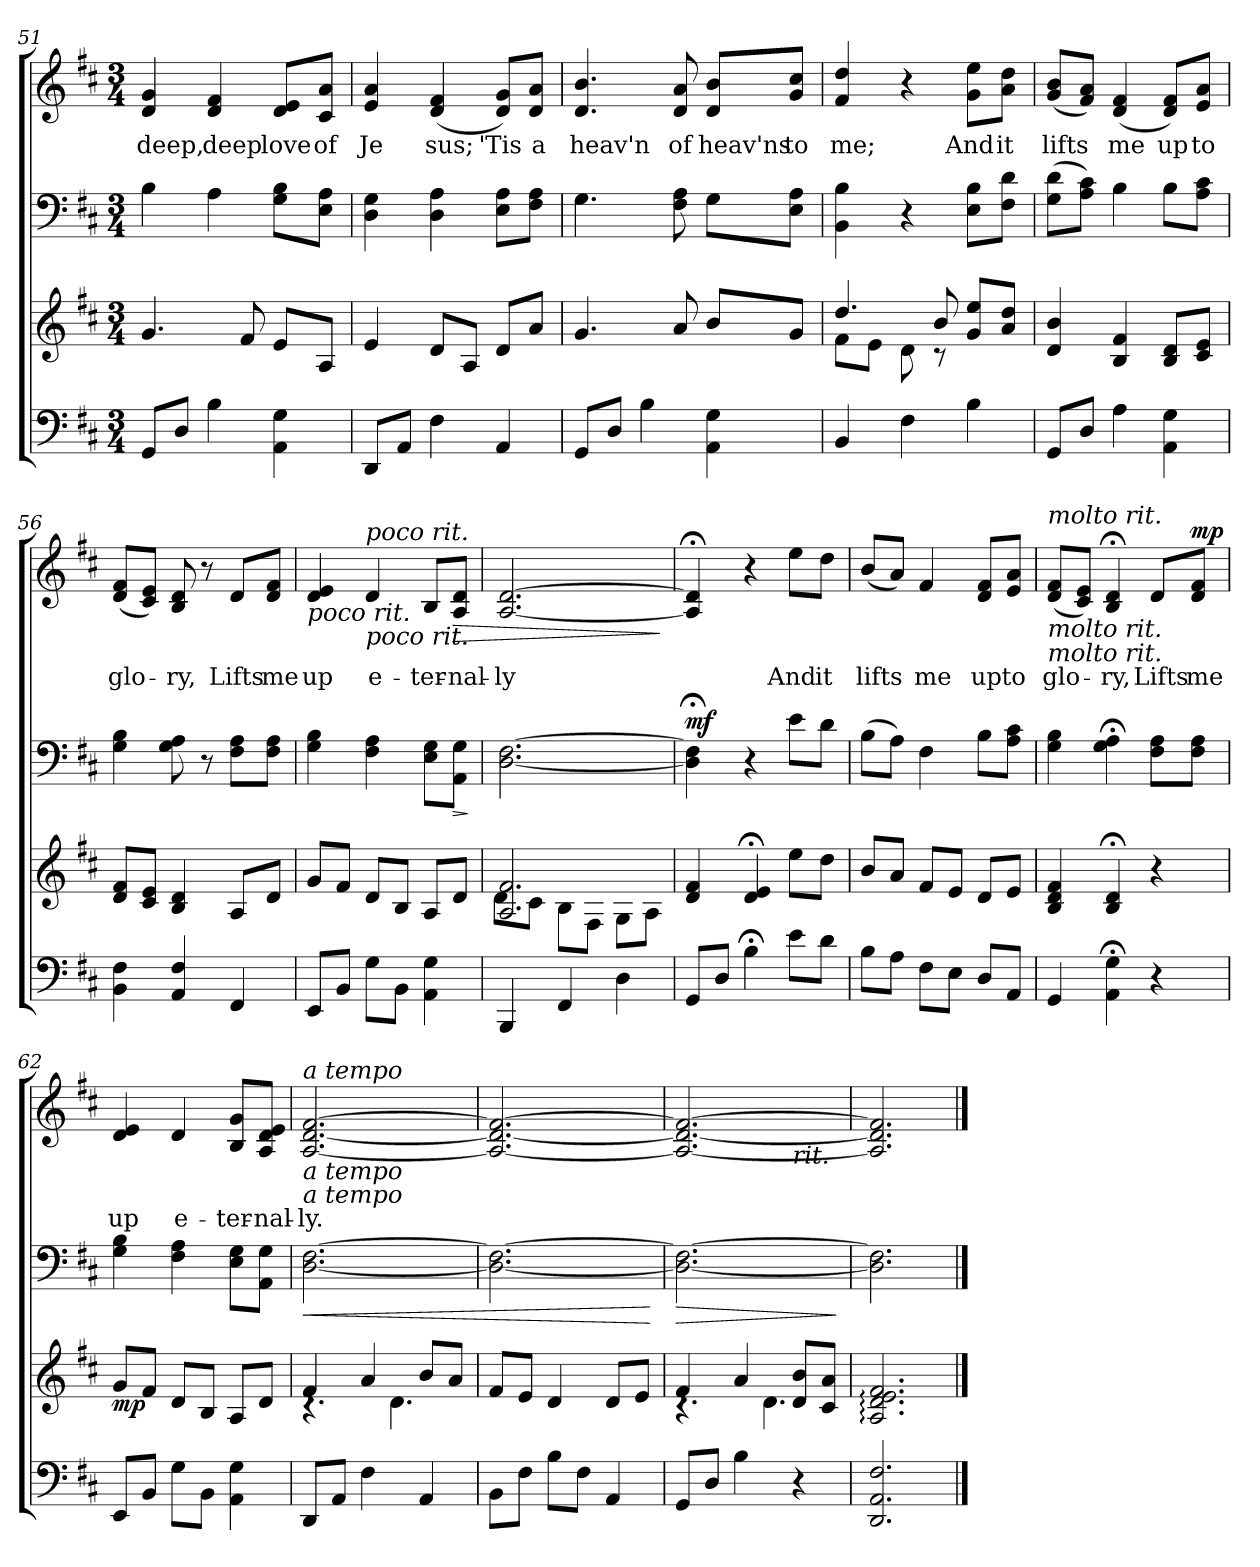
**kern	**kern	**dynam	**kern	**dynam	**kern	**text	**dynam
*part3	*part3	*part3	*part2	*part2	*part1	*part1	*part1
*staff4	*staff3	*staff3/4	*staff2	*staff2	*staff1	*staff1	*staff1
*clefF4	*clefG2	*	*clefF4	*	*clefG2	*	*
*k[f#c#]	*k[f#c#]	*	*k[f#c#]	*	*k[f#c#]	*	*
*D:	*D:	*	*D:	*	*D:	*	*
*M3/4	*M3/4	*	*M3/4	*	*M3/4	*	*
=51	=51	=51	=51	=51	=51	=51	=51
!	!	!	!	!	!	!LO:LY:b	!
8GG/L	4.g/	.	4B\	.	4d/ 4g/	deep,	.
8D/J	.	.	.	.	.	.	.
!	!	!	!	!	!	!LO:LY:b	!
4B\	.	.	4A\	.	4d/ 4f#/	deep	.
.	8f#/	.	.	.	.	.	.
!	!	!	!	!	!	!LO:LY:b	!
4AA\ 4G\	8e/L	.	8G\ 8B\L	.	8d/ 8e/L	love	.
!	!	!	!	!	!	!LO:LY:b	!
.	8A/J	.	8E\ 8A\J	.	8c#/ 8a/J	of	.
=52	=52	=52	=52	=52	=52	=52	=52
!	!	!	!	!	!	!LO:LY:b	!
8DD/L	4e/	.	4D\ 4G\	.	4e/ 4a/	Je	.
8AA/J	.	.	.	.	.	.	.
!	!	!	!	!	!	!LO:LY:b	!
4F#\	8d/L	.	4D\ 4A\	.	(<4d/ 4f#/	sus;	.
.	8A/J	.	.	.	.	.	.
!	!	!	!	!	!	!LO:LY:b	!
4AA/	8d/L	.	8E\ 8A\L	.	8d/ 8g/L)	'Tis	.
!	!	!	!	!	!	!LO:LY:b	!
.	8a/J	.	8F#\ 8A\J	.	8d/ 8a/J	a	.
!!LO:LB:g=z
=53	=53	=53	=53	=53	=53	=53	=53
!	!	!	!	!	!	!LO:LY:b	!
8GG/L	4.g/	.	4.G\	.	4.d/ 4.b/	heav'n	.
8D/J	.	.	.	.	.	.	.
4B\	.	.	.	.	.	.	.
!	!	!	!	!	!	!LO:LY:b	!
.	8a/	.	8F#\ 8A\	.	8d/ 8a/	of	.
!	!	!	!	!	!	!LO:LY:b	!
4AA\ 4G\	8b/L	.	8G\L	.	8d/ 8b/L	heav'ns	.
!	!	!	!	!	!	!LO:LY:b	!
.	8g/J	.	8E\ 8A\J	.	8g/ 8cc#/J	to	.
=54	=54	=54	=54	=54	=54	=54	=54
*	*^	*	*	*	*	*	*
!	!	!	!	!	!	!	!LO:LY:b	!
4BB/	4.dd/	8f#\L	.	4BB\ 4B\	.	4f#/ 4dd/	me;	.
.	.	8e\J	.	.	.	.	.	.
4F#\	.	8d\	.	4r	.	4r	.	.
.	8b/	8rc	.	.	.	.	.	.
!	!	!	!	!	!	!	!LO:LY:b	!
4B\	8g/ 8ee/L	4ryy	.	8E\ 8B\L	.	8g\ 8ee\L	And	.
!	!	!	!	!	!	!	!LO:LY:b	!
.	8a/ 8dd/J	.	.	8F#\ 8d\J	.	8a\ 8dd\J	it	.
*	*v	*v	*	*	*	*	*	*
=55	=55	=55	=55	=55	=55	=55	=55
!	!	!	!	!	!	!LO:LY:b	!
8GG/L	4d/ 4b/	.	(>8G\ 8d\L	.	(<8g/ 8b/L	lifts	.
8D/J	.	.	8A\ 8c#\J)	.	8f#/ 8a/J)	.	.
!	!	!	!	!	!	!LO:LY:b	!
4A\	4B/ 4f#/	.	4B\	.	(<4d/ 4f#/	me	.
!	!	!	!	!	!	!LO:LY:b	!
4AA\ 4G\	8B/ 8d/L	.	8B\L	.	8d/ 8f#/L)	up	.
!	!	!	!	!	!	!LO:LY:b	!
.	8c#/ 8e/J	.	8A\ 8c#\J	.	8e/ 8a/J	to	.
=56	=56	=56	=56	=56	=56	=56	=56
!	!	!	!	!	!	!LO:LY:b	!
4BB\ 4F#\	8d/ 8f#/L	.	4G\ 4B\	.	(<8d/ 8f#/L	glo-	.
.	8c#/ 8e/J	.	.	.	8c#/ 8e/J)	.	.
!	!	!	!	!	!	!LO:LY:b	!
4AA/ 4F#/	4B/ 4d/	.	8G\ 8A\	.	8B/ 8d/	-ry,	.
.	.	.	8r	.	8r	.	.
!	!	!	!	!	!	!LO:LY:b	!
4FF#/	8A/L	.	8F#\ 8A\L	.	8d/L	Lifts	.
!	!	!	!	!	!	!LO:LY:b	!
.	8d/J	.	8F#\ 8A\J	.	8d/ 8f#/J	me	.
=57	=57	=57	=57	=57	=57	=57	=57
!	!	!	!	!	!LO:TX:b:i:t=poco rit.	!	!
!	!	!	!	!	!	!LO:LY:b	!
8EE/L	8g/L	.	4G\ 4B\	.	4d/ 4e/	up	.
8BB/J	8f#/J	.	.	.	.	.	.
!	!	!	!	!	!LO:TX:a:i:t=poco rit.	!	!
!	!	!	!	!	!LO:TX:b:i:t=poco rit.	!	!
!	!	!	!	!	!	!LO:LY:b	!
8G\L	8d/L	.	4F#\ 4A\	.	4d/	e-	.
8BB\J	8B/J	.	.	.	.	.	.
!	!	!	!	!	!	!LO:LY:b	!
4AA\ 4G\	8A/L	.	8E\ 8G\L	.	8B/L	-ter-	.
!	!	!	!	!LO:HP:b	!	!LO:LY:b	!LO:HP:b
.	8d/J	.	8AA\ 8G\J	>	8A/ 8d/J	-nal-	>
.	.	.	.	]	.	.	.
=58	=58	=58	=58	=58	=58	=58	=58
*	*^	*	*	*	*	*	*
!	!	!	!	!	!	!	!LO:LY:b	!
4BBB/	2.A/ 2.f#/	8d\L	.	[2.D\ [2.F#\	.	[2.A/ [2.d/	-ly	.
.	.	8c#\J	.	.	.	.	.	.
4FF#/	.	8B\L	.	.	.	.	.	.
.	.	8F#\J	.	.	.	.	.	.
4D\	.	8G\L	.	.	.	.	.	.
.	.	8A\J	.	.	.	.	.	.
*	*v	*v	*	*	*	*	*	*
.	.	.	.	.	.	.	]
=59	=59	=59	=59	=59	=59	=59	=59
*	*	*	*	*	*MM70	*	*
!	!	!	!	!LO:DY:a	!	!	!
8GG/L	4d/ 4f#/	.	4D\];< 4F#\];<	mf	4A/];< 4d/];<	.	.
8D/J	.	.	.	.	.	.	.
4B;<\	4d/;< 4e/;<	.	4r	.	4r	.	.
!	!	!	!	!	!	!LO:LY:b	!
8e\L	8ee\L	.	8e\L	.	8ee\L	And	.
!	!	!	!	!	!	!LO:LY:b	!
8d\J	8dd\J	.	8d\J	.	8dd\J	it	.
!!LO:LB:g=z
=60	=60	=60	=60	=60	=60	=60	=60
!	!	!	!	!	!	!LO:LY:b	!
8B\L	8b/L	.	(>8B\L	.	(<8b/L	lifts	.
8A\J	8a/J	.	8A\J)	.	8a/J)	.	.
!	!	!	!	!	!	!LO:LY:b	!
8F#\L	8f#/L	.	4F#\	.	4f#/	me	.
8E\J	8e/J	.	.	.	.	.	.
!	!	!	!	!	!	!LO:LY:b	!
8D/L	8d/L	.	8B\L	.	8d/ 8f#/L	up	.
!	!	!	!	!	!	!LO:LY:b	!
8AA/J	8e/J	.	8A\ 8c#\J	.	8e/ 8a/J	to	.
=61	=61	=61	=61	=61	=61	=61	=61
!	!	!	!	!	!LO:TX:a:i:t=molto rit.	!	!
!	!	!	!	!	!LO:TX:b:i:t=molto rit.	!	!
!	!	!	!	!	!LO:TX:b:i:t=molto rit.	!	!
!	!	!	!	!	!	!LO:LY:b	!
4GG/	4B/ 4d/ 4f#/	.	4G\ 4B\	.	(<8d/ 8f#/L	glo-	.
.	.	.	.	.	8c#/ 8e/J)	.	.
!	!	!	!	!	!	!LO:LY:b	!
4AA\;< 4G\;<	4B/;< 4d/;<	.	4G\;< 4A\;<	.	4B/;< 4d/;<	-ry,	.
!	!	!	!	!	!	!LO:LY:b	!
4r	4r	.	8F#\Z 8A\ZL	.	8dZ/L	Lifts	.
!	!	!	!	!	!	!LO:LY:b	!LO:DY:b
.	.	.	8F#\ 8A\J	.	8d/ 8f#/J	me	mp
=62	=62	=62	=62	=62	=62	=62	=62
!	!	!LO:DY:b	!	!	!	!LO:LY:b	!
8EE/L	8g/L	mp	4G\ 4B\	.	4d/ 4e/	up	.
8BB/J	8f#/J	.	.	.	.	.	.
!	!	!	!	!	!	!LO:LY:b	!
8G\L	8d/L	.	4F#\ 4A\	.	4d/	e-	.
8BB\J	8B/J	.	.	.	.	.	.
!	!	!	!	!	!	!LO:LY:b	!
4AA\ 4G\	8A/L	.	8E\ 8G\L	.	8B/ 8g/L	-ter-	.
!	!	!	!	!	!	!LO:LY:b	!
.	8d/J	.	8AA\ 8G\J	.	8A/ 8d/ 8e/J	-nal-	.
=63	=63	=63	=63	=63	=63	=63	=63
*	*^	*	*	*	*	*	*
!	!	!	!	!	!	!LO:TX:a:i:t=a tempo	!	!
!	!	!	!	!	!	!LO:TX:b:i:t=a tempo	!	!
!	!	!	!	!	!	!LO:TX:b:i:t=a tempo	!	!
!	!	!	!	!	!LO:HP:b	!	!LO:LY:b	!
8DD/L	4f#/	4.rc	.	[2.D\ [2.F#\	<	[2.A/ [2.d/ [2.f#/	-ly.	.
8AA/J	.	.	.	.	.	.	.	.
4F#\	4a/	.	.	.	.	.	.	.
.	.	4.d\	.	.	.	.	.	.
4AA/	8b/L	.	.	.	.	.	.	.
.	8a/J	.	.	.	.	.	.	.
*	*v	*v	*	*	*	*	*	*
=64	=64	=64	=64	=64	=64	=64	=64
8BB\L	8f#/L	.	2.D\_ 2.F#\_	.	2.A/_ 2.d/_ 2.f#/_	.	.
8F#\J	8e/J	.	.	.	.	.	.
8B\L	4d/	.	.	.	.	.	.
8F#\J	.	.	.	.	.	.	.
4AA/	8d/L	.	.	.	.	.	.
.	8e/J	.	.	.	.	.	.
.	.	.	.	[	.	.	.
=65	=65	=65	=65	=65	=65	=65	=65
*	*^	*	*	*	*	*	*
!	!	!	!	!	!LO:HP:b	!	!	!
*	*	*	*	*	*	*^	*	*
8GG/L	4f#/	4.rc	.	2.D\_ 2.F#\_	>	2.A/_ 2.d/_ 2.f#/_	2ryy	.	.
8D/J	.	.	.	.	.	.	.	.	.
4B\	4a/	.	.	.	.	.	.	.	.
.	.	4.d\	.	.	.	.	.	.	.
!	!	!	!	!	!	!	!LO:TX:b:i:t=rit.	!	!
4r	8d/ 8b/L	.	.	.	.	.	4ryy	.	.
.	8c#/ 8a/J	.	.	.	.	.	.	.	.
*	*v	*v	*	*	*	*	*	*	*
.	.	.	.	]	.	.	.	.
*	*	*	*	*	*v	*v	*	*
=66	=66	=66	=66	=66	=66	=66	=66
2.DD/ 2.AA/ 2.F#/	2.A/: 2.d/: 2.e/: 2.f#/:	.	2.D\] 2.F#\]	.	2.A/] 2.d/] 2.f#/]	.	.
==	==	==	==	==	==	==	==
*-	*-	*-	*-	*-	*-	*-	*-
